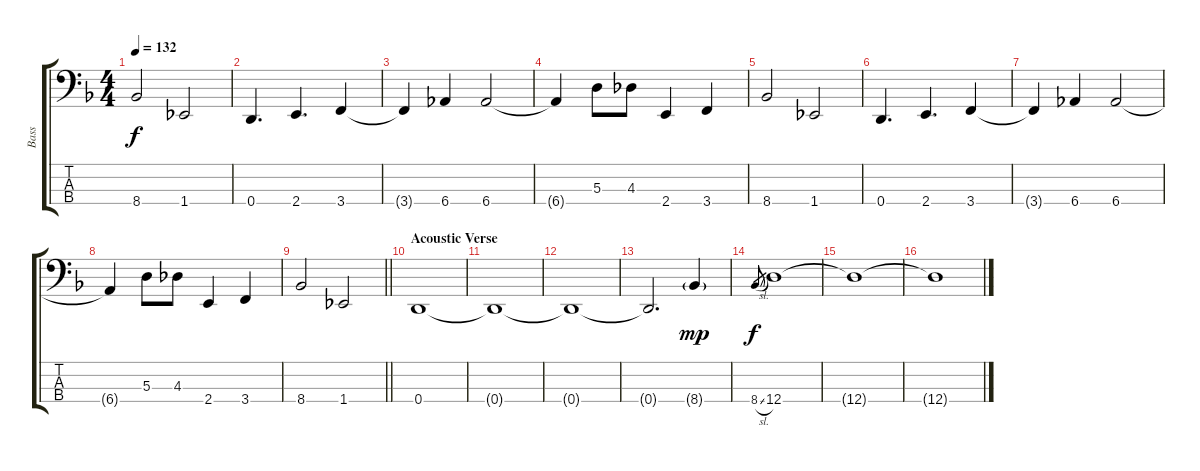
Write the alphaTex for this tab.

\track ("Bass" "Bass") {instrument electricbassfinger}
\staff {score tabs}
\tuning (G2 D2 A1 D1) {hide}
\ts (4 4)
\tempo 132
\clef f4
\ks dminor
8.4.2{dy f} 1.4.2 |
0.4.4{d} 2.4.4{d} 3.4.4 |
3.4{t}.4 6.4.4 6.4.2 |
6.4{t}.4 5.3.8 4.3.8 2.4.4 3.4.4 |
8.4.2 1.4.2 |
0.4.4{d} 2.4.4{d} 3.4.4 |
3.4{t}.4 6.4.4 6.4.2 |
6.4{t}.4 5.3.8 4.3.8 2.4.4 3.4.4 |
\barLineRight lightlight
8.4.2 1.4.2 |
\section ("" "Acoustic Verse")
0.4.1 |
0.4{t}.1 |
0.4{t}.1 |
0.4{t}.2{d} 8.4{g}.4{dy mp} |
8.4{sl}.8{gr dy f} 12.4.1 |
12.4{t}.1 |
12.4{t}.1
